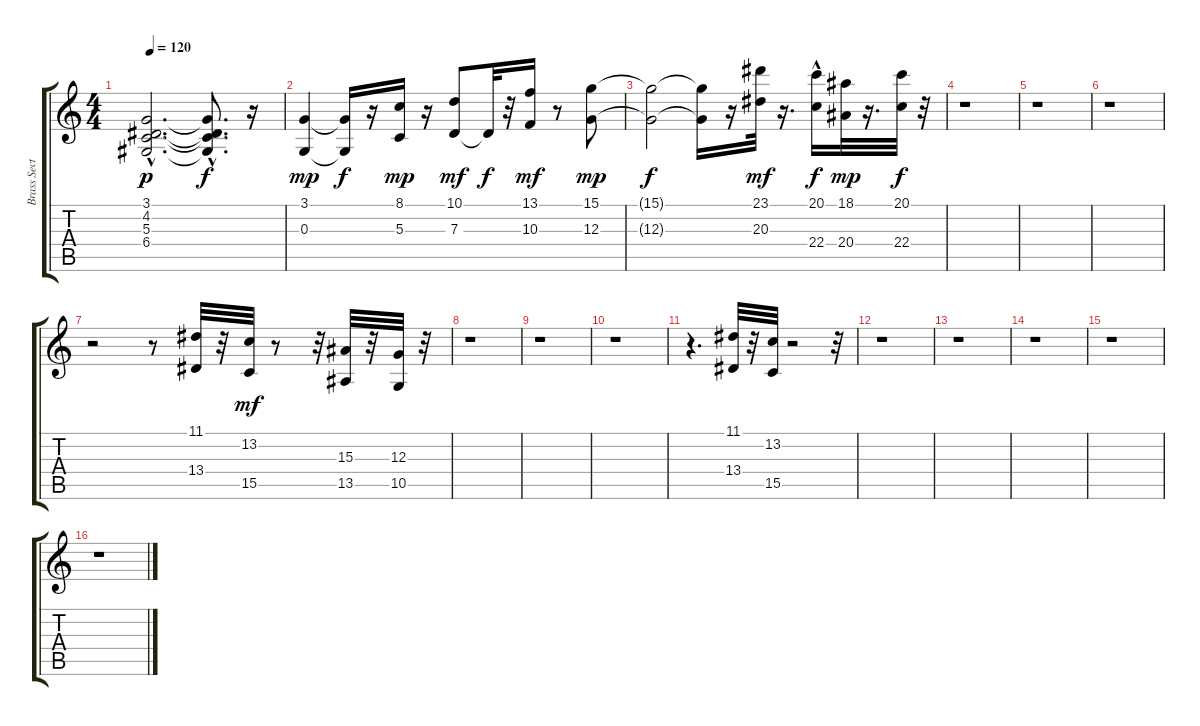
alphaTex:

\track ("Brass Section" "Brass Sect") {instrument brasssection}
\staff {score tabs}
\tuning (E4 B3 G3 D3 A2 E2) {hide}
\ts (4 4)
\tempo 120
\clef g2
\ks c
(3.1{hac} 4.2{hac} 5.3{hac} 6.4{hac}).2{d dy p} (3.1{t} 4.2{t} 5.3{hac t} 6.4{t}).8{d dy f} r.16 |
(3.1 0.3).4{dy mp} (3.1{t} 0.3{t}).16{dy f} r.16 (8.1 5.3).16{dy mp} r.16 (10.1 7.3).8{dy mf} 7.3{t}.32{dy f} r.32 (13.1 10.3).16{dy mf} r.8 (15.1 12.3).8{dy mp} |
(15.1{t} 12.3{t}).2{dy f} (15.1{t} 12.3{t}).16 r.16 (23.1 20.3).32{dy mf} r.16{d} (20.1 22.4{hac}).16{dy f} (18.1 20.4).32{dy mp} r.16{d} (20.1 22.4).32{dy f} r.32 |
r.1 |
r.1 |
r.1 |
r.2 r.8 (11.1 13.4).32 r.32 (13.2 15.5).32{dy mf} r.8 r.32 (15.3 13.5).32 r.32 (12.3 10.5).32 r.32 |
r.1 |
r.1 |
r.1 |
r.4{d} (11.1 13.4).32 r.32 (13.2 15.5).32 r.2 r.32 |
r.1 |
r.1 |
r.1 |
r.1 |
r.1
